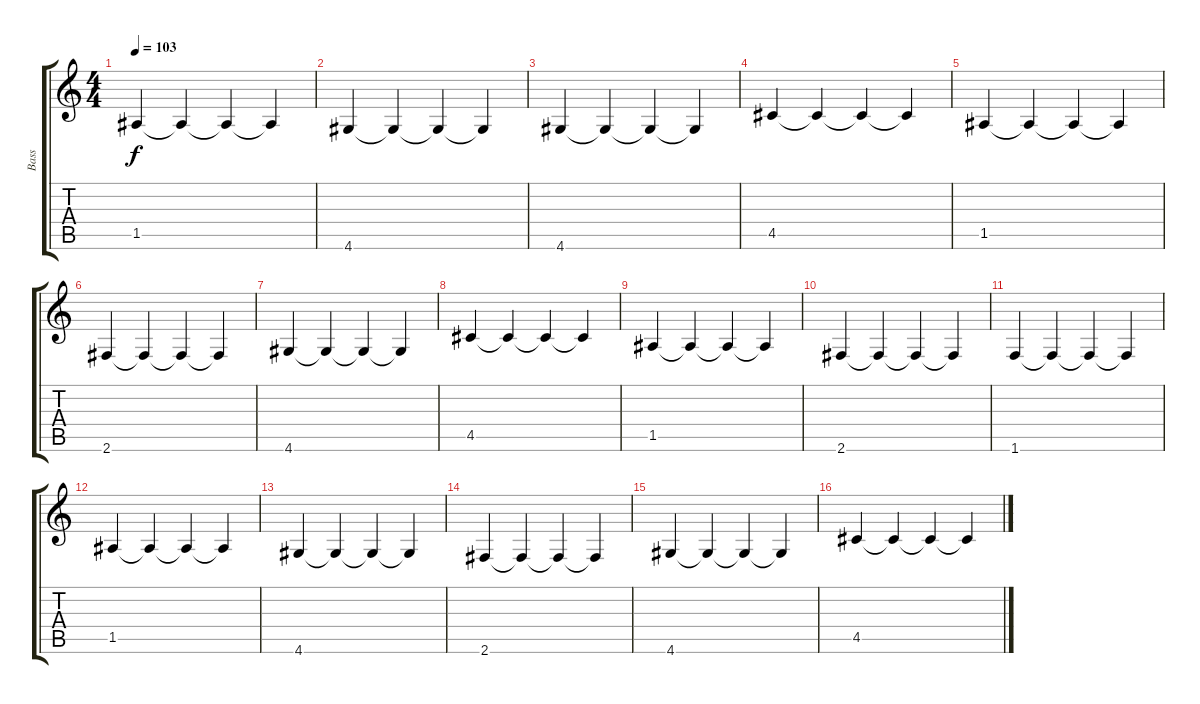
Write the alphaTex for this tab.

\track ("Bass" "Bass") {instrument electricbassfinger}
\staff {score tabs}
\tuning (E4 B3 G3 D3 A2 E2) {hide}
\ts (4 4)
\tempo 103
\clef g2
\ks c
1.5.4{dy f} 1.5{t}.4 1.5{t}.4 1.5{t}.4 |
4.6.4 4.6{t}.4 4.6{t}.4 4.6{t}.4 |
4.6.4 4.6{t}.4 4.6{t}.4 4.6{t}.4 |
4.5.4 4.5{t}.4 4.5{t}.4 4.5{t}.4 |
1.5.4 1.5{t}.4 1.5{t}.4 1.5{t}.4 |
2.6.4 2.6{t}.4 2.6{t}.4 2.6{t}.4 |
4.6.4 4.6{t}.4 4.6{t}.4 4.6{t}.4 |
4.5.4 4.5{t}.4 4.5{t}.4 4.5{t}.4 |
1.5.4 1.5{t}.4 1.5{t}.4 1.5{t}.4 |
2.6.4 2.6{t}.4 2.6{t}.4 2.6{t}.4 |
1.6.4 1.6{t}.4 1.6{t}.4 1.6{t}.4 |
1.5.4 1.5{t}.4 1.5{t}.4 1.5{t}.4 |
4.6.4 4.6{t}.4 4.6{t}.4 4.6{t}.4 |
2.6.4 2.6{t}.4 2.6{t}.4 2.6{t}.4 |
4.6.4 4.6{t}.4 4.6{t}.4 4.6{t}.4 |
4.5.4 4.5{t}.4 4.5{t}.4 4.5{t}.4
